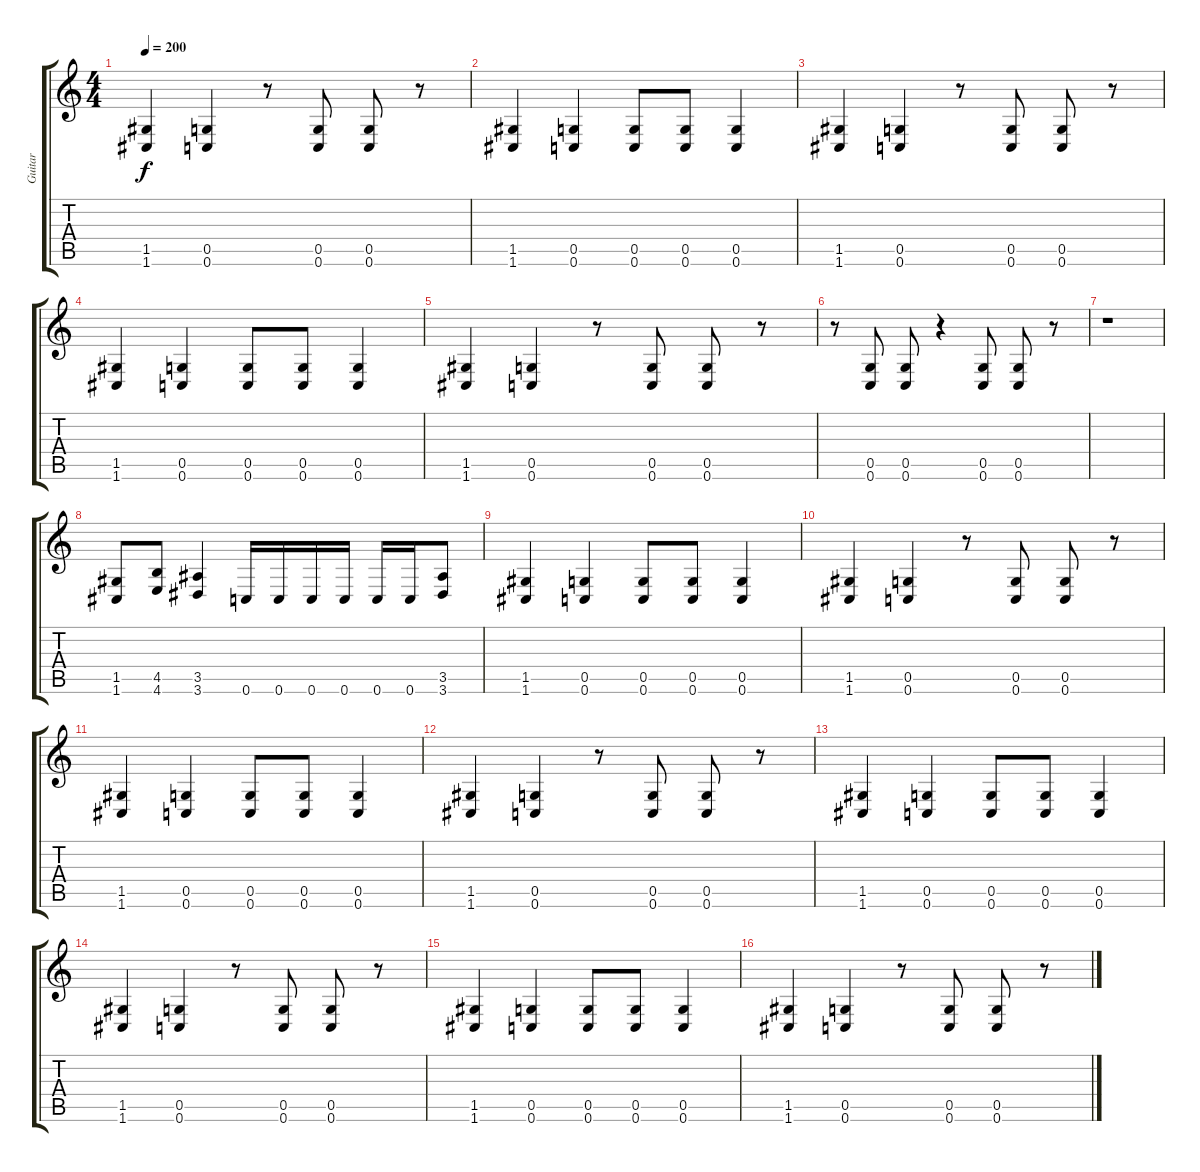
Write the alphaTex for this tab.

\track ("Guitar" "Guitar") {instrument distortionguitar}
\staff {score tabs}
\tuning (D4 A3 F3 C3 G2 C2) {hide}
\ts (4 4)
\tempo 200
\clef g2
\ks c
(1.5 1.6).4{dy f} (0.5 0.6).4 r.8 (0.5 0.6).8 (0.5 0.6).8 r.8 |
(1.5 1.6).4 (0.5 0.6).4 (0.5 0.6).8 (0.5 0.6).8 (0.5 0.6).4 |
(1.5 1.6).4 (0.5 0.6).4 r.8 (0.5 0.6).8 (0.5 0.6).8 r.8 |
(1.5 1.6).4 (0.5 0.6).4 (0.5 0.6).8 (0.5 0.6).8 (0.5 0.6).4 |
(1.5 1.6).4 (0.5 0.6).4 r.8 (0.5 0.6).8 (0.5 0.6).8 r.8 |
r.8 (0.5 0.6).8 (0.5 0.6).8 r.4 (0.5 0.6).8 (0.5 0.6).8 r.8 |
r.1 |
(1.5 1.6).8 (4.5 4.6).8 (3.5 3.6).4 0.6.16 0.6.16 0.6.16 0.6.16 0.6.16 0.6.16 (3.5 3.6).8 |
(1.5 1.6).4 (0.5 0.6).4 (0.5 0.6).8 (0.5 0.6).8 (0.5 0.6).4 |
(1.5 1.6).4 (0.5 0.6).4 r.8 (0.5 0.6).8 (0.5 0.6).8 r.8 |
(1.5 1.6).4 (0.5 0.6).4 (0.5 0.6).8 (0.5 0.6).8 (0.5 0.6).4 |
(1.5 1.6).4 (0.5 0.6).4 r.8 (0.5 0.6).8 (0.5 0.6).8 r.8 |
(1.5 1.6).4 (0.5 0.6).4 (0.5 0.6).8 (0.5 0.6).8 (0.5 0.6).4 |
(1.5 1.6).4 (0.5 0.6).4 r.8 (0.5 0.6).8 (0.5 0.6).8 r.8 |
(1.5 1.6).4 (0.5 0.6).4 (0.5 0.6).8 (0.5 0.6).8 (0.5 0.6).4 |
(1.5 1.6).4 (0.5 0.6).4 r.8 (0.5 0.6).8 (0.5 0.6).8 r.8
